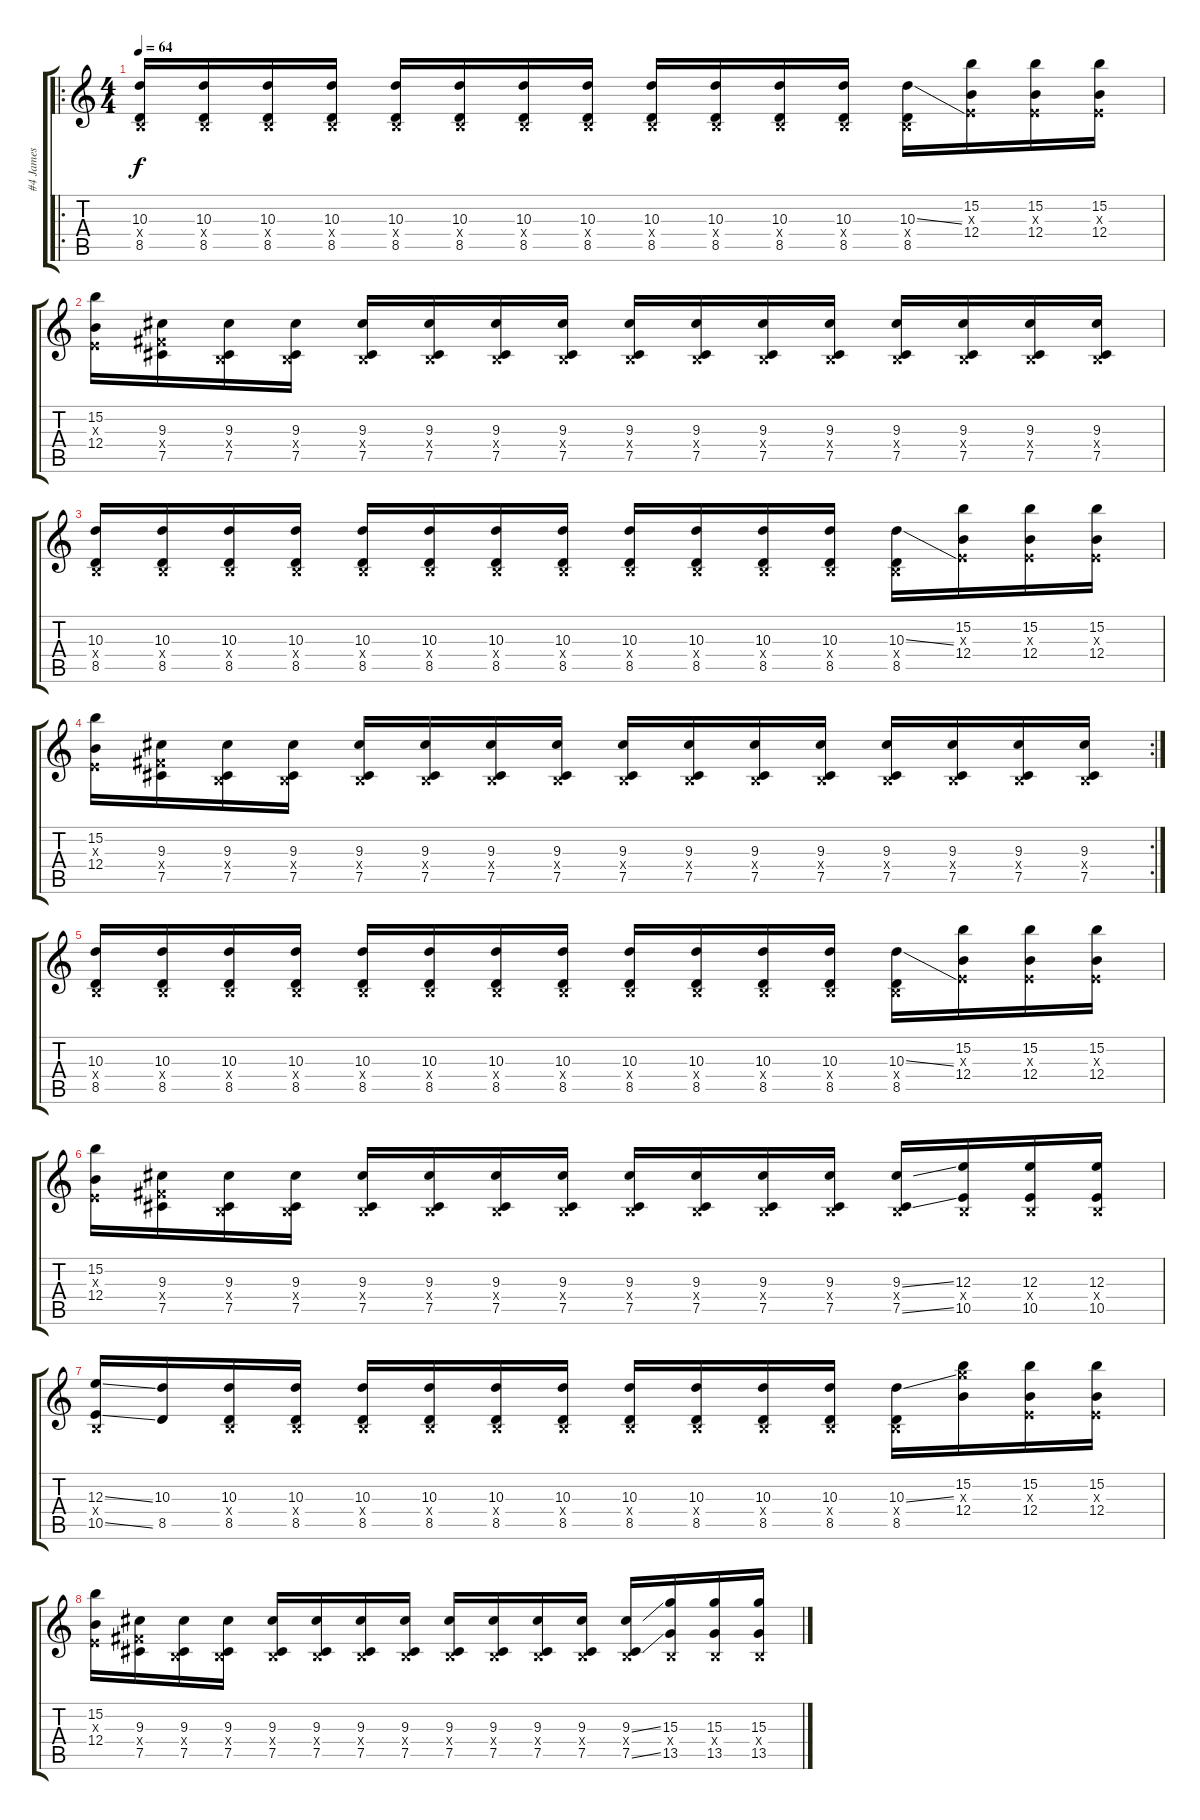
\track ("#4 James" "#4 James") {instrument distortionguitar}
\staff {score tabs}
\tuning (Db4 Ab3 E3 B2 Gb2 B1) {hide}
\ro
\ts (4 4)
\tempo 64
\clef g2
\ks c
(10.3 0.4{x} 8.5).16{dy f instrument distortionguitar} (10.3 0.4{x} 8.5).16 (10.3 0.4{x} 8.5).16 (10.3 0.4{x} 8.5).16 (10.3 0.4{x} 8.5).16 (10.3 0.4{x} 8.5).16 (10.3 0.4{x} 8.5).16 (10.3 0.4{x} 8.5).16 (10.3 0.4{x} 8.5).16 (10.3 0.4{x} 8.5).16 (10.3 0.4{x} 8.5).16 (10.3 0.4{x} 8.5).16 (10.3{ss} 0.4{x} 8.5).16 (15.2 0.3{x} 12.4).16 (15.2 0.3{x} 12.4).16 (15.2 0.3{x} 12.4).16 |
(15.2 0.3{x} 12.4).16 (9.3 7.4{x} 7.5).16 (9.3 0.4{x} 7.5).16 (9.3 0.4{x} 7.5).16 (9.3 0.4{x} 7.5).16 (9.3 0.4{x} 7.5).16 (9.3 0.4{x} 7.5).16 (9.3 0.4{x} 7.5).16 (9.3 0.4{x} 7.5).16 (9.3 0.4{x} 7.5).16 (9.3 0.4{x} 7.5).16 (9.3 0.4{x} 7.5).16 (9.3 0.4{x} 7.5).16 (9.3 0.4{x} 7.5).16 (9.3 0.4{x} 7.5).16 (9.3 0.4{x} 7.5).16 |
(10.3 0.4{x} 8.5).16 (10.3 0.4{x} 8.5).16 (10.3 0.4{x} 8.5).16 (10.3 0.4{x} 8.5).16 (10.3 0.4{x} 8.5).16 (10.3 0.4{x} 8.5).16 (10.3 0.4{x} 8.5).16 (10.3 0.4{x} 8.5).16 (10.3 0.4{x} 8.5).16 (10.3 0.4{x} 8.5).16 (10.3 0.4{x} 8.5).16 (10.3 0.4{x} 8.5).16 (10.3{ss} 0.4{x} 8.5).16 (15.2 0.3{x} 12.4).16 (15.2 0.3{x} 12.4).16 (15.2 0.3{x} 12.4).16 |
\rc 2
(15.2 0.3{x} 12.4).16 (9.3 7.4{x} 7.5).16 (9.3 0.4{x} 7.5).16 (9.3 0.4{x} 7.5).16 (9.3 0.4{x} 7.5).16 (9.3 0.4{x} 7.5).16 (9.3 0.4{x} 7.5).16 (9.3 0.4{x} 7.5).16 (9.3 0.4{x} 7.5).16 (9.3 0.4{x} 7.5).16 (9.3 0.4{x} 7.5).16 (9.3 0.4{x} 7.5).16 (9.3 0.4{x} 7.5).16 (9.3 0.4{x} 7.5).16 (9.3 0.4{x} 7.5).16 (9.3 0.4{x} 7.5).16 |
(10.3 0.4{x} 8.5).16 (10.3 0.4{x} 8.5).16 (10.3 0.4{x} 8.5).16 (10.3 0.4{x} 8.5).16 (10.3 0.4{x} 8.5).16 (10.3 0.4{x} 8.5).16 (10.3 0.4{x} 8.5).16 (10.3 0.4{x} 8.5).16 (10.3 0.4{x} 8.5).16 (10.3 0.4{x} 8.5).16 (10.3 0.4{x} 8.5).16 (10.3 0.4{x} 8.5).16 (10.3{ss} 0.4{x} 8.5).16 (15.2 0.3{x} 12.4).16 (15.2 0.3{x} 12.4).16 (15.2 0.3{x} 12.4).16 |
(15.2 0.3{x} 12.4).16 (9.3 7.4{x} 7.5).16 (9.3 0.4{x} 7.5).16 (9.3 0.4{x} 7.5).16 (9.3 0.4{x} 7.5).16 (9.3 0.4{x} 7.5).16 (9.3 0.4{x} 7.5).16 (9.3 0.4{x} 7.5).16 (9.3 0.4{x} 7.5).16 (9.3 0.4{x} 7.5).16 (9.3 0.4{x} 7.5).16 (9.3 0.4{x} 7.5).16 (9.3{ss} 0.4{x} 7.5{ss}).16 (12.3 0.4{x} 10.5).16 (12.3 0.4{x} 10.5).16 (12.3 0.4{x} 10.5).16 |
(12.3{ss} 0.4{x} 10.5{ss}).16 (10.3 8.5).16 (10.3 0.4{x} 8.5).16 (10.3 0.4{x} 8.5).16 (10.3 0.4{x} 8.5).16 (10.3 0.4{x} 8.5).16 (10.3 0.4{x} 8.5).16 (10.3 0.4{x} 8.5).16 (10.3 0.4{x} 8.5).16 (10.3 0.4{x} 8.5).16 (10.3 0.4{x} 8.5).16 (10.3 0.4{x} 8.5).16 (10.3{ss} 0.4{x} 8.5).16 (15.2 15.3{x} 12.4).16 (15.2 0.3{x} 12.4).16 (15.2 0.3{x} 12.4).16 |
(15.2 0.3{x} 12.4).16 (9.3 7.4{x} 7.5).16 (9.3 0.4{x} 7.5).16 (9.3 0.4{x} 7.5).16 (9.3 0.4{x} 7.5).16 (9.3 0.4{x} 7.5).16 (9.3 0.4{x} 7.5).16 (9.3 0.4{x} 7.5).16 (9.3 0.4{x} 7.5).16 (9.3 0.4{x} 7.5).16 (9.3 0.4{x} 7.5).16 (9.3 0.4{x} 7.5).16 (9.3{ss} 0.4{x} 7.5{ss}).16 (15.3 0.4{x} 13.5).16 (15.3 0.4{x} 13.5).16 (15.3 0.4{x} 13.5).16
